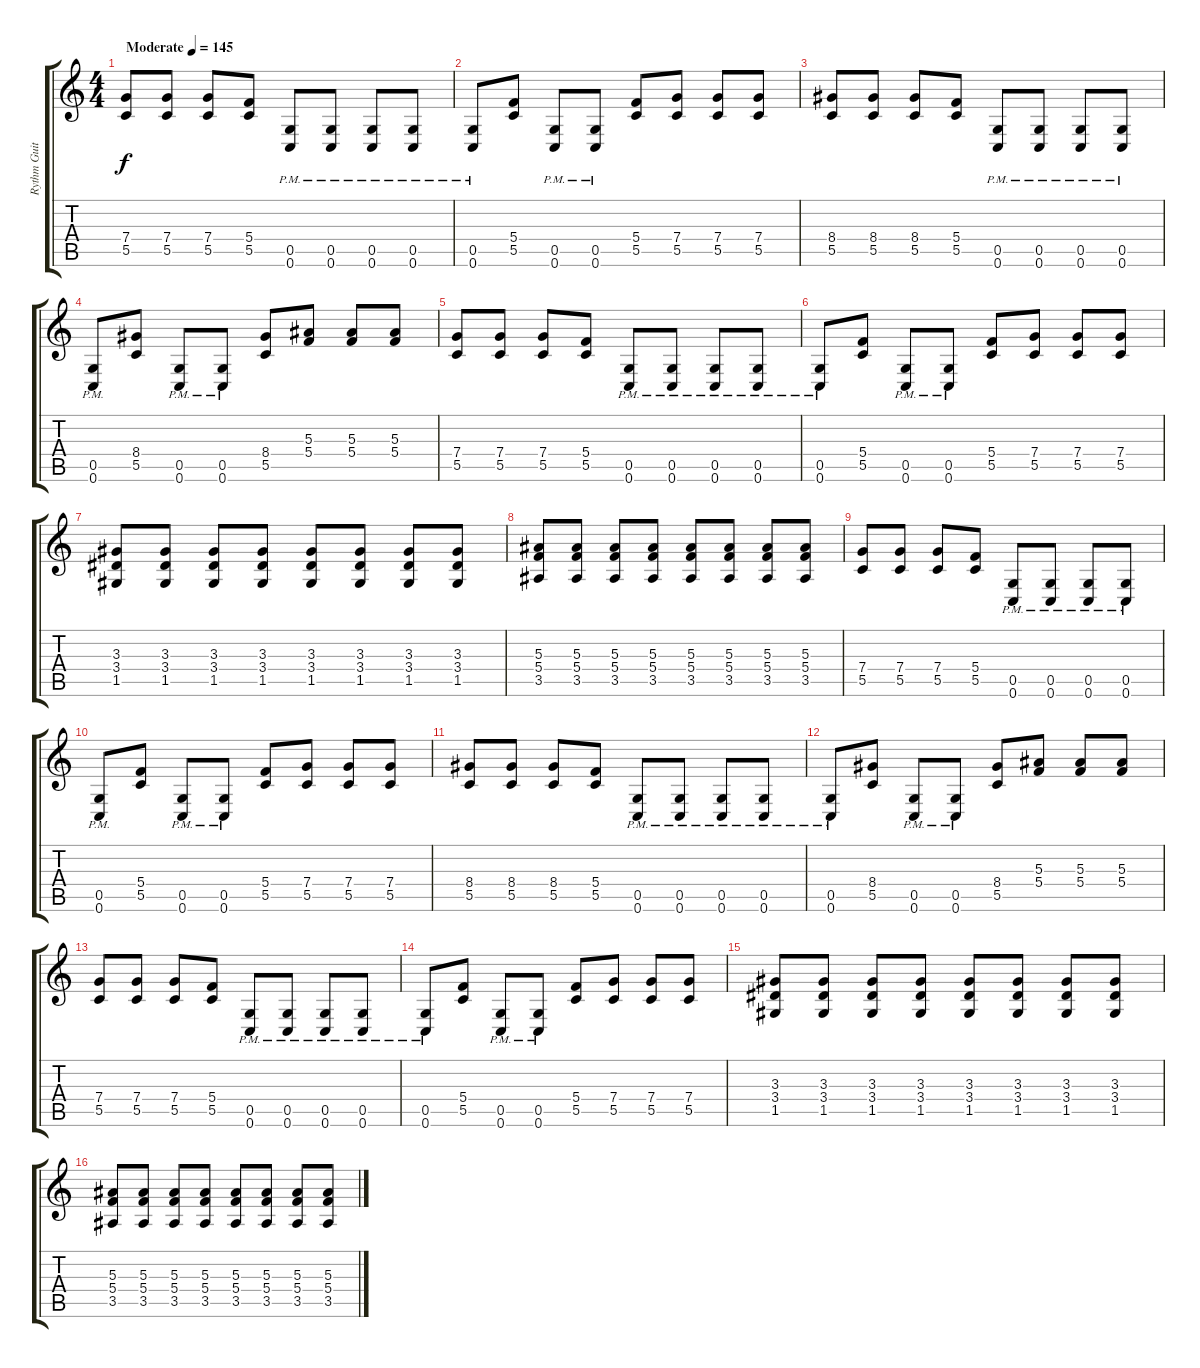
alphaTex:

\track ("Rythm Guitar" "Rythm Guit") {instrument distortionguitar}
\staff {score tabs}
\tuning (D4 A3 F3 C3 G2 C2) {hide}
\ts (4 4)
\tempo (145 "Moderate")
\clef g2
\ks c
(7.4 5.5).8{dy f instrument distortionguitar} (7.4 5.5).8 (7.4 5.5).8 (5.4 5.5).8 (0.5{pm} 0.6{pm}).8 (0.5{pm} 0.6{pm}).8 (0.5{pm} 0.6{pm}).8 (0.5{pm} 0.6{pm}).8 |
(0.5{pm} 0.6{pm}).8 (5.4 5.5).8 (0.5{pm} 0.6{pm}).8 (0.5{pm} 0.6{pm}).8 (5.4 5.5).8 (7.4 5.5).8 (7.4 5.5).8 (7.4 5.5).8 |
(8.4 5.5).8 (8.4 5.5).8 (8.4 5.5).8 (5.4 5.5).8 (0.5{pm} 0.6{pm}).8 (0.5{pm} 0.6{pm}).8 (0.5{pm} 0.6{pm}).8 (0.5{pm} 0.6{pm}).8 |
(0.5{pm} 0.6{pm}).8 (8.4 5.5).8 (0.5{pm} 0.6{pm}).8 (0.5{pm} 0.6{pm}).8 (8.4 5.5).8 (5.3 5.4).8 (5.3 5.4).8 (5.3 5.4).8 |
(7.4 5.5).8 (7.4 5.5).8 (7.4 5.5).8 (5.4 5.5).8 (0.5{pm} 0.6{pm}).8 (0.5{pm} 0.6{pm}).8 (0.5{pm} 0.6{pm}).8 (0.5{pm} 0.6{pm}).8 |
(0.5{pm} 0.6{pm}).8 (5.4 5.5).8 (0.5{pm} 0.6{pm}).8 (0.5{pm} 0.6{pm}).8 (5.4 5.5).8 (7.4 5.5).8 (7.4 5.5).8 (7.4 5.5).8 |
(3.3 3.4 1.5).8 (3.3 3.4 1.5).8 (3.3 3.4 1.5).8 (3.3 3.4 1.5).8 (3.3 3.4 1.5).8 (3.3 3.4 1.5).8 (3.3 3.4 1.5).8 (3.3 3.4 1.5).8 |
(5.3 5.4 3.5).8 (5.3 5.4 3.5).8 (5.3 5.4 3.5).8 (5.3 5.4 3.5).8 (5.3 5.4 3.5).8 (5.3 5.4 3.5).8 (5.3 5.4 3.5).8 (5.3 5.4 3.5).8 |
(7.4 5.5).8 (7.4 5.5).8 (7.4 5.5).8 (5.4 5.5).8 (0.5{pm} 0.6{pm}).8 (0.5{pm} 0.6{pm}).8 (0.5{pm} 0.6{pm}).8 (0.5{pm} 0.6{pm}).8 |
(0.5{pm} 0.6{pm}).8 (5.4 5.5).8 (0.5{pm} 0.6{pm}).8 (0.5{pm} 0.6{pm}).8 (5.4 5.5).8 (7.4 5.5).8 (7.4 5.5).8 (7.4 5.5).8 |
(8.4 5.5).8 (8.4 5.5).8 (8.4 5.5).8 (5.4 5.5).8 (0.5{pm} 0.6{pm}).8 (0.5{pm} 0.6{pm}).8 (0.5{pm} 0.6{pm}).8 (0.5{pm} 0.6{pm}).8 |
(0.5{pm} 0.6{pm}).8 (8.4 5.5).8 (0.5{pm} 0.6{pm}).8 (0.5{pm} 0.6{pm}).8 (8.4 5.5).8 (5.3 5.4).8 (5.3 5.4).8 (5.3 5.4).8 |
(7.4 5.5).8 (7.4 5.5).8 (7.4 5.5).8 (5.4 5.5).8 (0.5{pm} 0.6{pm}).8 (0.5{pm} 0.6{pm}).8 (0.5{pm} 0.6{pm}).8 (0.5{pm} 0.6{pm}).8 |
(0.5{pm} 0.6{pm}).8 (5.4 5.5).8 (0.5{pm} 0.6{pm}).8 (0.5{pm} 0.6{pm}).8 (5.4 5.5).8 (7.4 5.5).8 (7.4 5.5).8 (7.4 5.5).8 |
(3.3 3.4 1.5).8 (3.3 3.4 1.5).8 (3.3 3.4 1.5).8 (3.3 3.4 1.5).8 (3.3 3.4 1.5).8 (3.3 3.4 1.5).8 (3.3 3.4 1.5).8 (3.3 3.4 1.5).8 |
(5.3 5.4 3.5).8 (5.3 5.4 3.5).8 (5.3 5.4 3.5).8 (5.3 5.4 3.5).8 (5.3 5.4 3.5).8 (5.3 5.4 3.5).8 (5.3 5.4 3.5).8 (5.3 5.4 3.5).8
